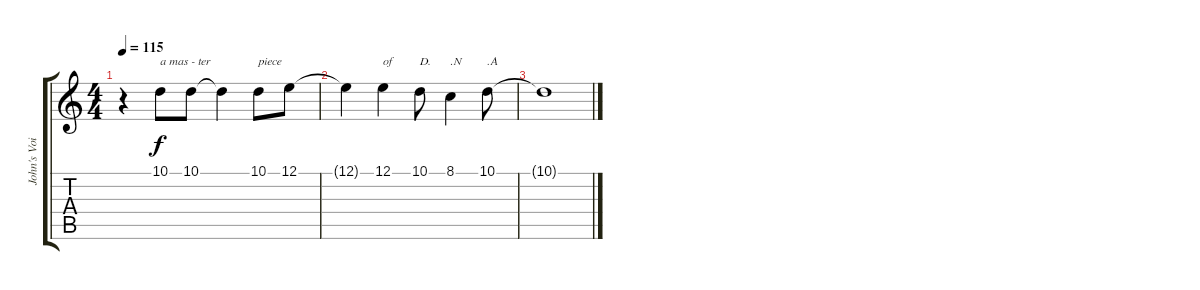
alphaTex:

\track ("John's Voice" "John's Voi") {instrument panflute}
\staff {score tabs}
\tuning (E4 B3 G3 D3 A2 E2) {hide}
\ts (4 4)
\tempo 115
\clef g2
\ks c
r.4{dy f} 10.1.8{txt "a mas - ter"} 10.1.8 10.1{t}.4 10.1.8{txt "piece"} 12.1.8 |
12.1{t}.4 12.1.4{txt "of"} 10.1.8{txt "D."} 8.1.4{txt ".N"} 10.1.8{txt ".A"} |
10.1{t}.1
